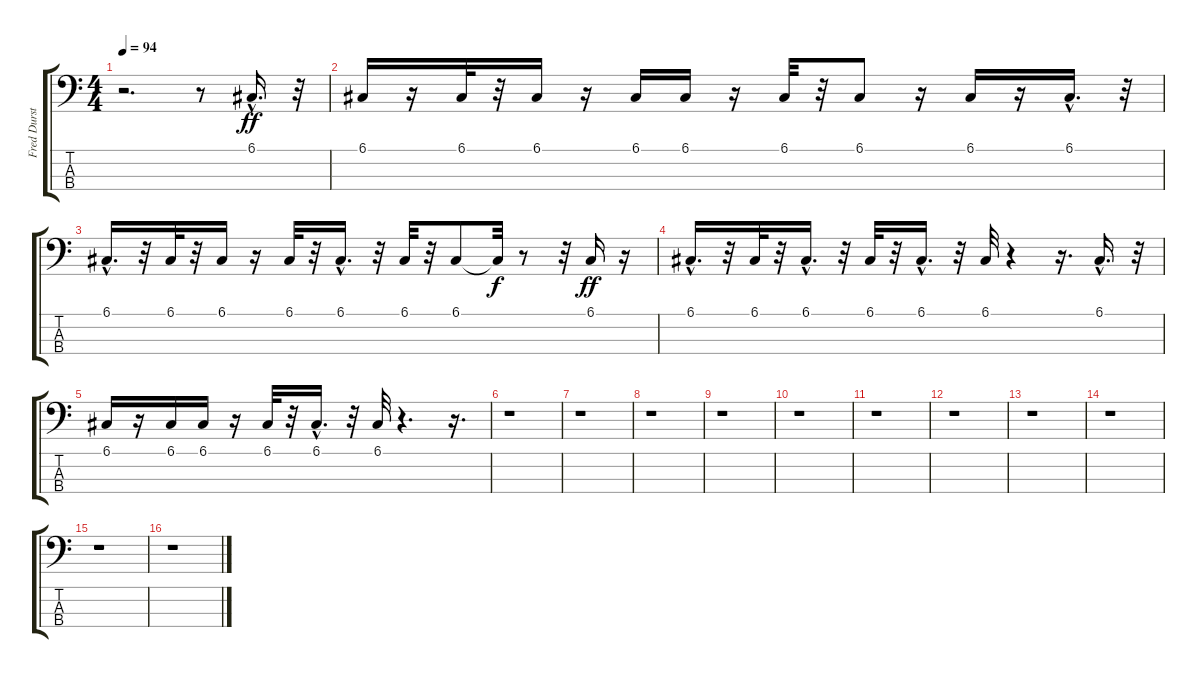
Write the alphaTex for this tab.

\track ("Fred Durst 2" "Fred Durst") {instrument pad4choir}
\staff {score tabs}
\tuning (G2 D2 A1 E1) {hide}
\ts (4 4)
\tempo 94
\clef f4
\ks c
r.2{d dy f} r.8 6.1{hac}.16{d dy ff} r.32 |
6.1.16 r.16 6.1.32 r.32 6.1.16 r.16 6.1.16 6.1.16 r.16 6.1.32 r.32 6.1.8 r.16 6.1.16 r.16 6.1{hac}.16{d} r.32 |
6.1{hac}.16{d} r.32 6.1.32 r.32 6.1.16 r.16 6.1.32 r.32 6.1{hac}.16{d} r.32 6.1.32 r.32 6.1.8 6.1{t}.32{dy f} r.8 r.32 6.1.16{dy ff} r.16 |
6.1{hac}.16{d} r.32 6.1.32 r.32 6.1{hac}.16{d} r.32 6.1.32 r.32 6.1{hac}.16{d} r.32 6.1.32 r.4 r.16{d} 6.1{hac}.16{d} r.32 |
6.1.16 r.16 6.1.16 6.1.16 r.16 6.1.32 r.32 6.1{hac}.16{d} r.32 6.1.32 r.4{d} r.16{d} |
r.1 |
r.1 |
r.1 |
r.1 |
r.1 |
r.1 |
r.1 |
r.1 |
r.1 |
r.1 |
r.1
